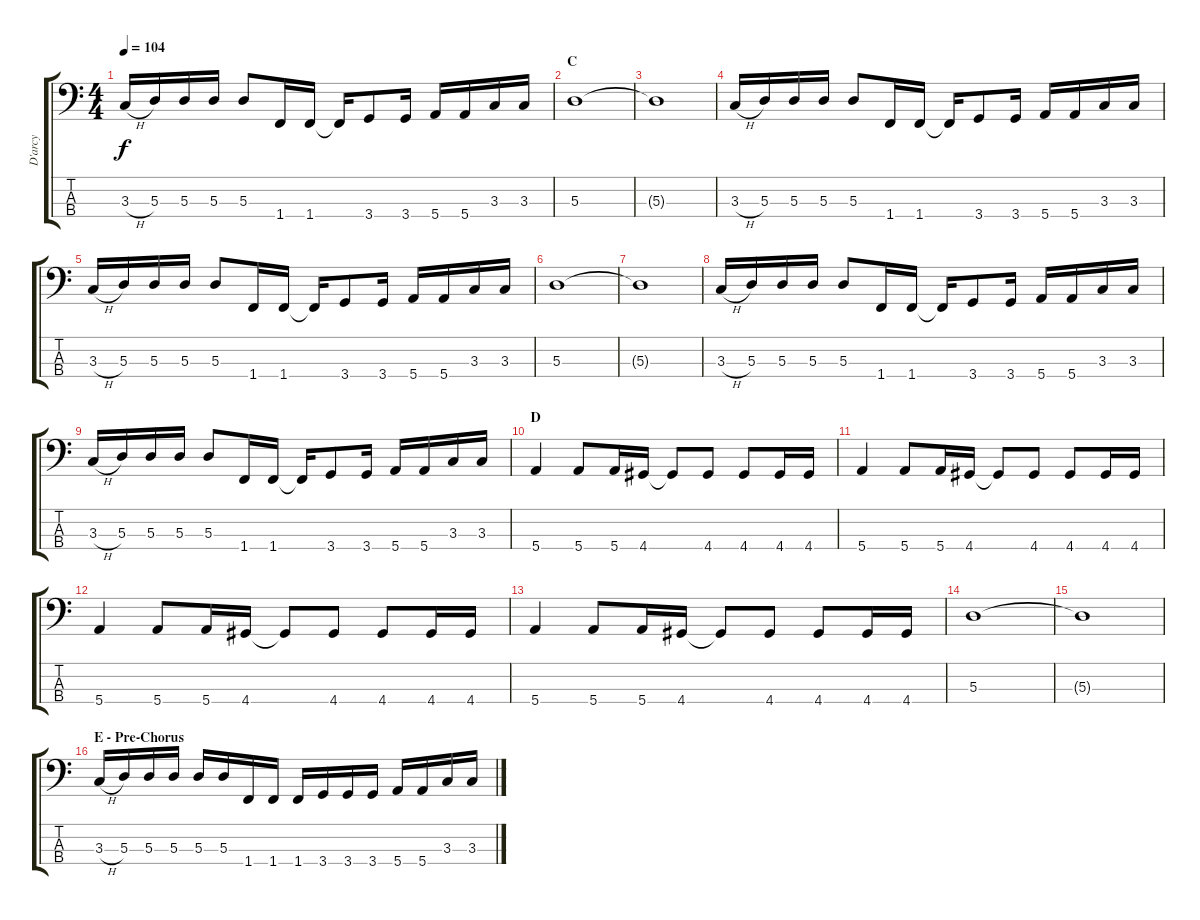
\track ("D'arcy" "D'arcy") {instrument electricbasspick}
\staff {score tabs}
\tuning (G2 D2 A1 E1) {hide}
\ts (4 4)
\tempo 104
\clef f4
\ks c
3.3{h}.16{dy f} 5.3.16 5.3.16 5.3.16 5.3.8 1.4.16 1.4.16 1.4{t}.16 3.4.8 3.4.16 5.4.16 5.4.16 3.3.16 3.3.16 |
\section ("" "C")
5.3.1 |
5.3{t}.1 |
3.3{h}.16 5.3.16 5.3.16 5.3.16 5.3.8 1.4.16 1.4.16 1.4{t}.16 3.4.8 3.4.16 5.4.16 5.4.16 3.3.16 3.3.16 |
3.3{h}.16 5.3.16 5.3.16 5.3.16 5.3.8 1.4.16 1.4.16 1.4{t}.16 3.4.8 3.4.16 5.4.16 5.4.16 3.3.16 3.3.16 |
5.3.1 |
5.3{t}.1 |
3.3{h}.16 5.3.16 5.3.16 5.3.16 5.3.8 1.4.16 1.4.16 1.4{t}.16 3.4.8 3.4.16 5.4.16 5.4.16 3.3.16 3.3.16 |
3.3{h}.16 5.3.16 5.3.16 5.3.16 5.3.8 1.4.16 1.4.16 1.4{t}.16 3.4.8 3.4.16 5.4.16 5.4.16 3.3.16 3.3.16 |
\section ("" "D")
5.4.4 5.4.8 5.4.16 4.4.16 4.4{t}.8 4.4.8 4.4.8 4.4.16 4.4.16 |
5.4.4 5.4.8 5.4.16 4.4.16 4.4{t}.8 4.4.8 4.4.8 4.4.16 4.4.16 |
5.4.4 5.4.8 5.4.16 4.4.16 4.4{t}.8 4.4.8 4.4.8 4.4.16 4.4.16 |
5.4.4 5.4.8 5.4.16 4.4.16 4.4{t}.8 4.4.8 4.4.8 4.4.16 4.4.16 |
5.3.1 |
5.3{t}.1 |
\section ("" "E - Pre-Chorus")
3.3{h}.16 5.3.16 5.3.16 5.3.16 5.3.16 5.3.16 1.4.16 1.4.16 1.4.16 3.4.16 3.4.16 3.4.16 5.4.16 5.4.16 3.3.16 3.3.16
